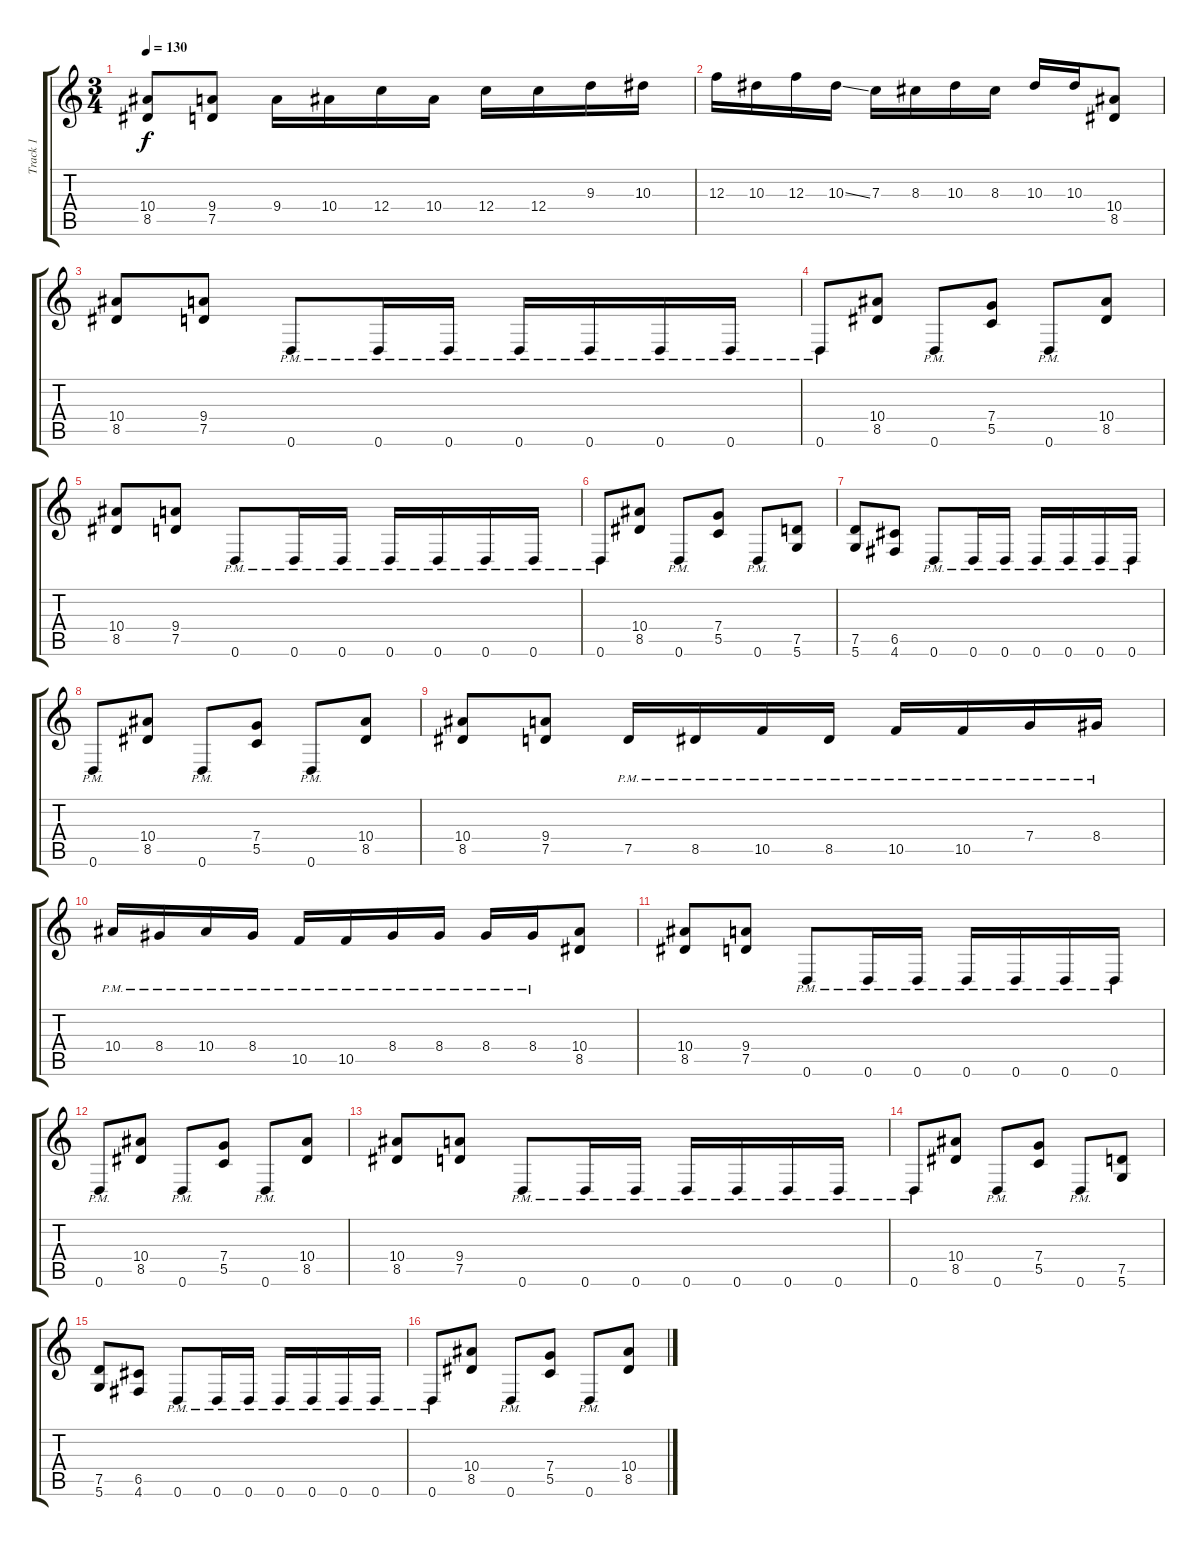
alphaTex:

\track ("Track 1" "Track 1") {instrument distortionguitar}
\staff {score tabs}
\tuning (D4 A3 F3 C3 G2 D2) {hide}
\ts (3 4)
\tempo 130
\clef g2
\ks c
(10.4 8.5).8{dy f} (9.4 7.5).8 9.4.16 10.4.16 12.4.16 10.4.16 12.4.16 12.4.16 9.3.16 10.3.16 |
12.3.16 10.3.16 12.3.16 10.3{ss}.16 7.3.16 8.3.16 10.3.16 8.3.16 10.3.16 10.3.16 (10.4 8.5).8 |
(10.4 8.5).8 (9.4 7.5).8 0.6{pm}.8 0.6{pm}.16 0.6{pm}.16 0.6{pm}.16 0.6{pm}.16 0.6{pm}.16 0.6{pm}.16 |
0.6{pm}.8 (10.4 8.5).8 0.6{pm}.8 (7.4 5.5).8 0.6{pm}.8 (10.4 8.5).8 |
(10.4 8.5).8 (9.4 7.5).8 0.6{pm}.8 0.6{pm}.16 0.6{pm}.16 0.6{pm}.16 0.6{pm}.16 0.6{pm}.16 0.6{pm}.16 |
0.6{pm}.8 (10.4 8.5).8 0.6{pm}.8 (7.4 5.5).8 0.6{pm}.8 (7.5 5.6).8 |
(7.5 5.6).8 (6.5 4.6).8 0.6{pm}.8 0.6{pm}.16 0.6{pm}.16 0.6{pm}.16 0.6{pm}.16 0.6{pm}.16 0.6{pm}.16 |
0.6{pm}.8 (10.4 8.5).8 0.6{pm}.8 (7.4 5.5).8 0.6{pm}.8 (10.4 8.5).8 |
(10.4 8.5).8 (9.4 7.5).8 7.5{pm}.16 8.5{pm}.16 10.5{pm}.16 8.5{pm}.16 10.5{pm}.16 10.5{pm}.16 7.4{pm}.16 8.4{pm}.16 |
10.4{pm}.16 8.4{pm}.16 10.4{pm}.16 8.4{pm}.16 10.5{pm}.16 10.5{pm}.16 8.4{pm}.16 8.4{pm}.16 8.4{pm}.16 8.4{pm}.16 (10.4 8.5).8 |
(10.4 8.5).8 (9.4 7.5).8 0.6{pm}.8 0.6{pm}.16 0.6{pm}.16 0.6{pm}.16 0.6{pm}.16 0.6{pm}.16 0.6{pm}.16 |
0.6{pm}.8 (10.4 8.5).8 0.6{pm}.8 (7.4 5.5).8 0.6{pm}.8 (10.4 8.5).8 |
(10.4 8.5).8 (9.4 7.5).8 0.6{pm}.8 0.6{pm}.16 0.6{pm}.16 0.6{pm}.16 0.6{pm}.16 0.6{pm}.16 0.6{pm}.16 |
0.6{pm}.8 (10.4 8.5).8 0.6{pm}.8 (7.4 5.5).8 0.6{pm}.8 (7.5 5.6).8 |
(7.5 5.6).8 (6.5 4.6).8 0.6{pm}.8 0.6{pm}.16 0.6{pm}.16 0.6{pm}.16 0.6{pm}.16 0.6{pm}.16 0.6{pm}.16 |
0.6{pm}.8 (10.4 8.5).8 0.6{pm}.8 (7.4 5.5).8 0.6{pm}.8 (10.4 8.5).8
